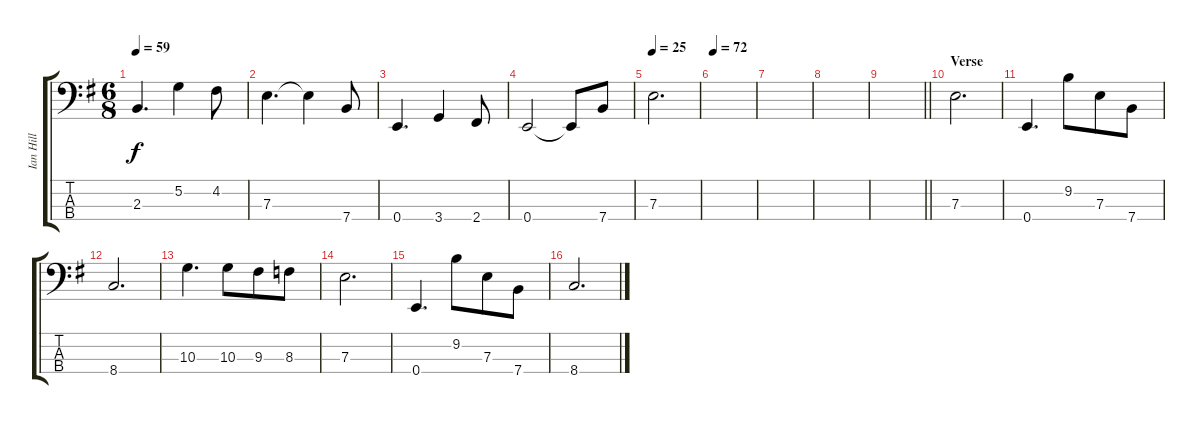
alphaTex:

\track ("Ian Hill" "Ian Hill") {instrument electricbassfinger}
\staff {score tabs}
\tuning (G2 D2 A1 E1) {hide}
\ts (6 8)
\tempo 59
\clef f4
\ks eminor
2.3.4{d dy f} 5.2.4 4.2.8 |
7.3.4{d} 7.3{t}.4 7.4.8 |
0.4.4{d} 3.4.4 2.4.8 |
0.4.2 0.4{t}.8 7.4.8 |
\tempo 25
7.3.2{d volume 0} |
\tempo 72
|
|
|
\barLineRight lightlight
|
\section ("" "Verse")
7.3.2{d} |
0.4.4{d} 9.2.8 7.3.8 7.4.8 |
8.4.2{d} |
10.3.4{d} 10.3.8 9.3.8 8.3.8 |
7.3.2{d} |
0.4.4{d} 9.2.8 7.3.8 7.4.8 |
8.4.2{d}
